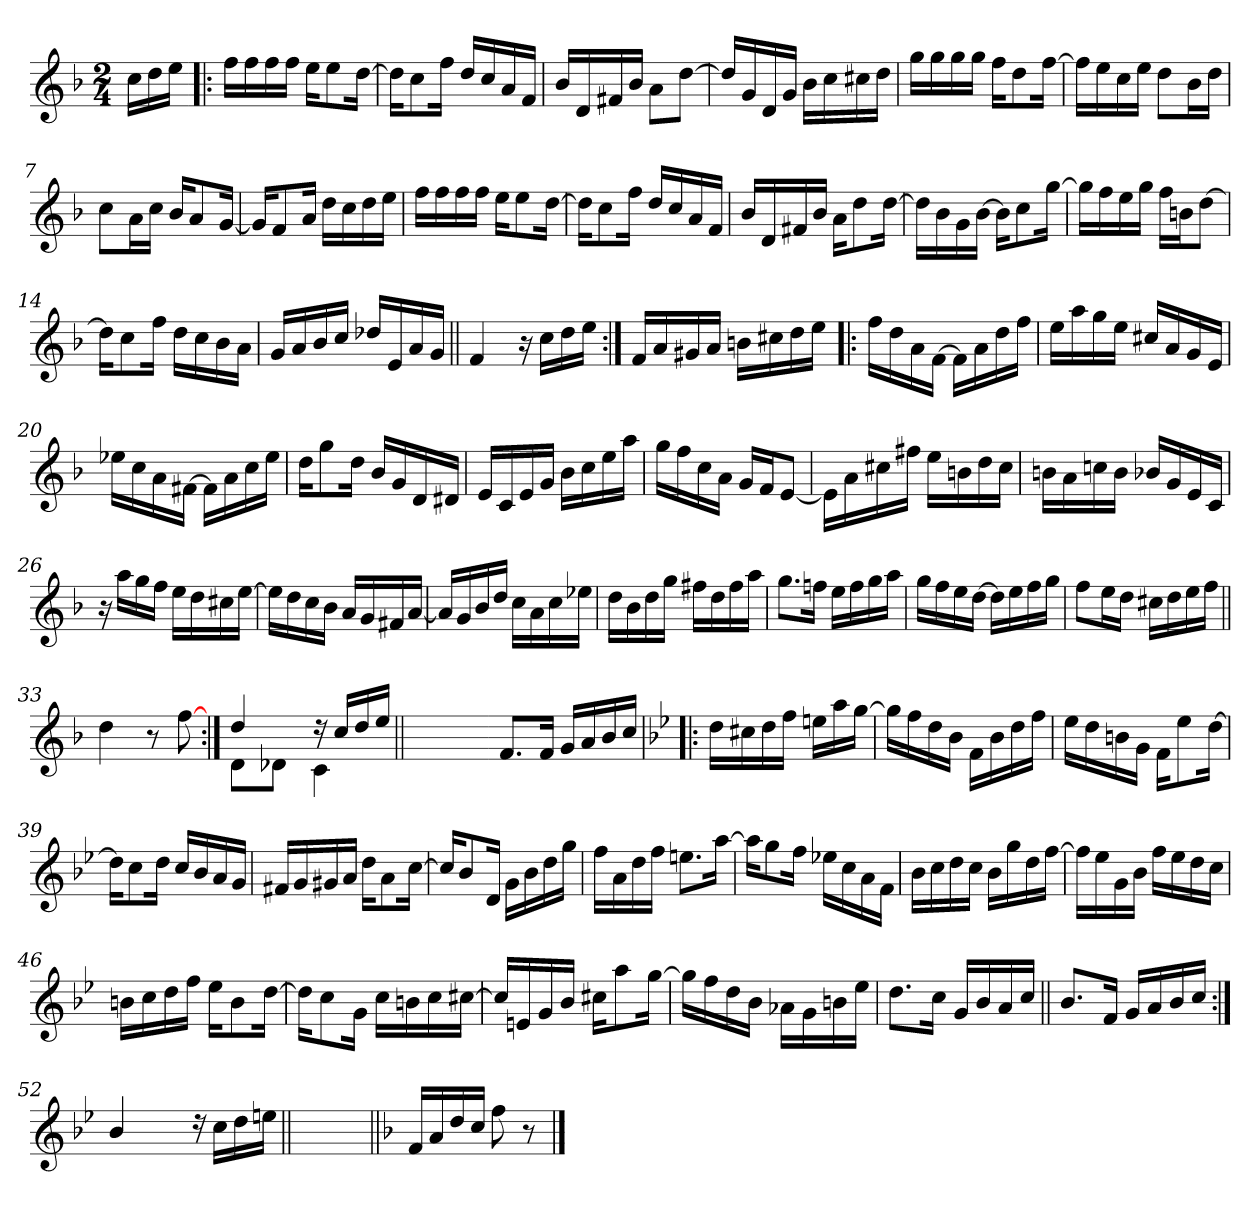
**kern
*part1
*staff1
*clefG2
*k[b-]
*F:
*M2/4
=
16cc\LL
16dd\
16ee\JJ
=1!|:
16ff\LL
16ff\
16ff\
16ff\JJ
16ee\KL
8ee\
[16dd\Jk
=2
16dd\KL]
8cc\
16ff\Jk
16dd/LL
16cc/
16a/
16f/JJ
=3
16b-/LL
16d/
16f#X/
16b-/JJ
8a\L
[8dd\J
=4
16dd/LL]
16g/
16d/
16g/JJ
16b-\LL
16cc\
16cc#X\
16dd\JJ
!!LO:LB:g=z
=5
16gg\LL
16gg\
16gg\
16gg\JJ
16ff\KL
8dd\
[16ff\Jk
=6
16ff\LL]
16ee\
16cc\
16ee\JJ
8dd\L
16b-\L
16dd\JJ
=7
8cc\L
16a\L
16cc\JJ
16b-/KL
8a/
[16g/Jk
=8
16g/KL]
8f/
16a/Jk
16dd\LL
16cc\
16dd\
16ee\JJ
!!LO:LB:g=z
=9
16ff\LL
16ff\
16ff\
16ff\JJ
16ee\KL
8ee\
[16dd\Jk
=10
16dd\KL]
8cc\
16ff\Jk
16dd/LL
16cc/
16a/
16f/JJ
=11
16b-/LL
16d/
16f#X/
16b-/JJ
16a\KL
8dd\
[16dd\Jk
=12
16dd\LL]
16b-\
16g\
[16b-\JJ
16b-\KL]
8cc\
[16gg\Jk
!!LO:LB:g=z
=13
16gg\LL]
16ff\
16ee\
16gg\JJ
16ff\LL
16bn\J
[8dd\J
=14
16dd\KL]
8cc\
16ff\Jk
16dd\LL
16cc\
16b-\
16a\JJ
=15
16g/LL
16a/
16b-/
16cc/JJ
16dd-X/LL
16e/
16a/
16g/JJ
=16||
4f/
16r
16cc\LL
16dd\
16ee\JJ
!!LO:LB:g=z
=17:|!
16f/LL
16a/
16g#X/
16a/JJ
16bn\LL
16cc#X\
16dd\
16ee\JJ
=18!|:
16ff\LL
16dd\
16a\
[16f\JJ
16f\LL]
16a\
16dd\
16ff\JJ
=19
16ee\LL
16aa\
16gg\
16ee\JJ
16cc#X/LL
16a/
16g/
16e/JJ
=20
16ee-X\LL
16cc\
16a\
[16f#X\JJ
16f#\LL]
16a\
16cc\
16ee-\JJ
!!LO:LB:g=z
=21
16dd\KL
8gg\
16dd\Jk
16b-/LL
16g/
16d/
16d#X/JJ
=22
16e/LL
16c/
16e/
16g/JJ
16b-\LL
16cc\
16ee\
16aa\JJ
=23
16gg\LL
16ff\
16cc\
16a\JJ
16g/LL
16f/J
[8e/J
=24
16e\LL]
16a\
16cc#X\
16ff#X\JJ
16ee\LL
16bn\
16dd\
16cc#\JJ
!!LO:LB:g=z
=25
16bn\LL
16a\
16ccn\
16b\JJ
16b-X/LL
16g/
16e/
16c/JJ
=26
16r
16aa\LL
16gg\
16ff\JJ
16ee\LL
16dd\
16cc#X\
[16ee\JJ
=27
16ee\LL]
16dd\
16cc\
16b-\JJ
16a/LL
16g/
16f#X/
[16a/JJ
=28
16a/LL]
16g/
16b-/
16dd/JJ
16cc\LL
16a\
16cc\
16ee-X\JJ
!!LO:LB:g=z
=29
16dd\LL
16b-\
16dd\
16gg\JJ
16ff#X\LL
16dd\
16ff#\
16aa\JJ
=30
8.gg\L
16ffn\Jk
16ee\LL
16ff\
16gg\
16aa\JJ
=31
16gg\LL
16ff\
16ee\
[16dd\JJ
16dd\LL]
16ee\
16ff\
16gg\JJ
=32
8ff\L
16ee\L
16dd\JJ
16cc#X\LL
16dd\
16ee\
16ff\JJ
!!LO:LB:g=z
=33||
4dd\
8r
[8ff\
=34:|!
*^
*	*^
4dd/	8d\L	16ryy
.	.	16ryy
.	8d-X\J	16ryy
.	.	16ryy
16rdd	4c\	4ryy
16cc/LL	.	.
16dd/	.	.
16ee/JJ	.	.
*v	*v	*v
=34X1||
*stria0
2ryy
!!LO:PB:g=z
=35-
*stria5
8.f/L
16f/Jk
16g/LL
16a/
16b-/
16cc/JJ
=36!|:
*k[b-e-]
*B-:
16dd\LL
16cc#X\
16dd\
16ff\JJ
16een\LL
16aa\
[16gg\JJ
=37
16gg\LL]
16ff\
16dd\
16b-\JJ
16f\LL
16b-\
16dd\
16ff\JJ
=38
16ee-\LL
16dd\
16bn\
16g\JJ
16f\KL
8ee-\
[16dd\Jk
!!LO:LB:g=z
=39
16dd\KL]
8cc\
16dd\Jk
16cc/LL
16b-/
16a/
16g/JJ
=40
16f#X/LL
16g/
16g#X/
16a/JJ
16dd\KL
8a\
[16cc\Jk
=41
16cc/KL]
8b-/
16d/Jk
16g\LL
16b-\
16dd\
16gg\JJ
=42
16ff\LL
16a\
16dd\
16ff\JJ
8.een\L
[16aa\Jk
!!LO:LB:g=z
=43
16aa\KL]
8gg\
16ff\Jk
16ee-X\LL
16cc\
16a\
16f\JJ
=44
16b-\LL
16cc\
16dd\
16cc\JJ
16b-\LL
16gg\
16dd\
[16ff\JJ
=45
16ff\LL]
16ee-\
16g\
16b-\JJ
16ff\LL
16ee-\
16dd\
16cc\JJ
=46
16bn\LL
16cc\
16dd\
16ff\JJ
16ee-\KL
8b\
[16dd\Jk
!!LO:LB:g=z
=47
16dd\KL]
8cc\
16g\Jk
16cc\LL
16bn\
16cc\
[16cc#X\JJ
=48
16cc#/LL]
16en/
16g/
16b-/JJ
16cc#X\KL
8aa\
[16gg\Jk
=49
16gg\LL]
16ff\
16dd\
16b-\JJ
16a-X\LL
16g\
16bn\
16ee-\JJ
=50
8.dd\L
16cc\Jk
16g/LL
16b-/
16a/
16cc/JJ
!!LO:LB:g=z
=51||
8.b-/L
16f/Jk
16g/LL
16a/
16b-/
16cc/JJ
=52:|!
*^
4b-/	16ryy
.	16ryy
.	16ryy
.	16ryy
16rdd	4ryy
16cc\LL	.
16dd\	.
16een\JJ	.
*v	*v
=52X2||
*stria0
2ryy
=53||
*stria5
*k[b-]
*F:
16f/LL
16a/
16dd/
16cc/JJ
8ff\
8r
==
*-
